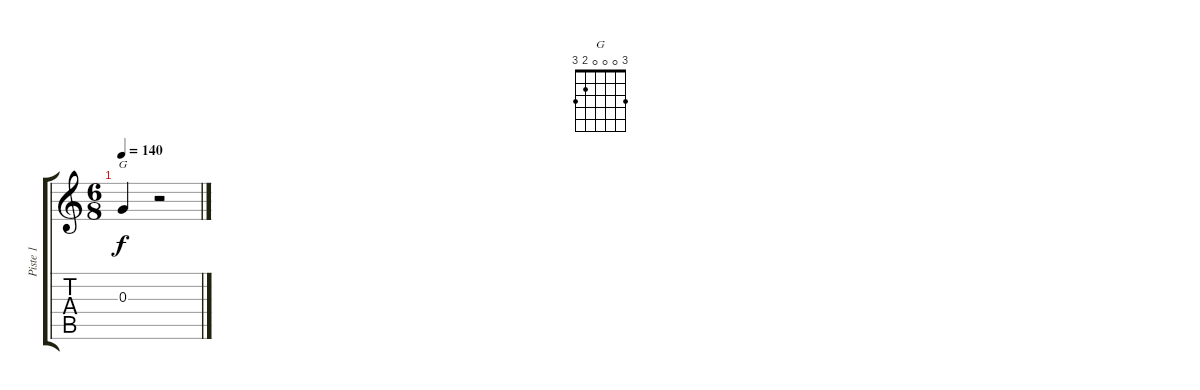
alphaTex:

\track ("Piste 1" "Piste 1") {instrument acousticguitarsteel}
\staff {score tabs}
\tuning (E4 B3 G3 D3 A2 E2) {hide}
\chord ("G" 3 0 0 0 2 3)
\ts (6 8)
\tempo 140
\clef g2
\ks c
0.3.4{ch "G" dy f} r.2
